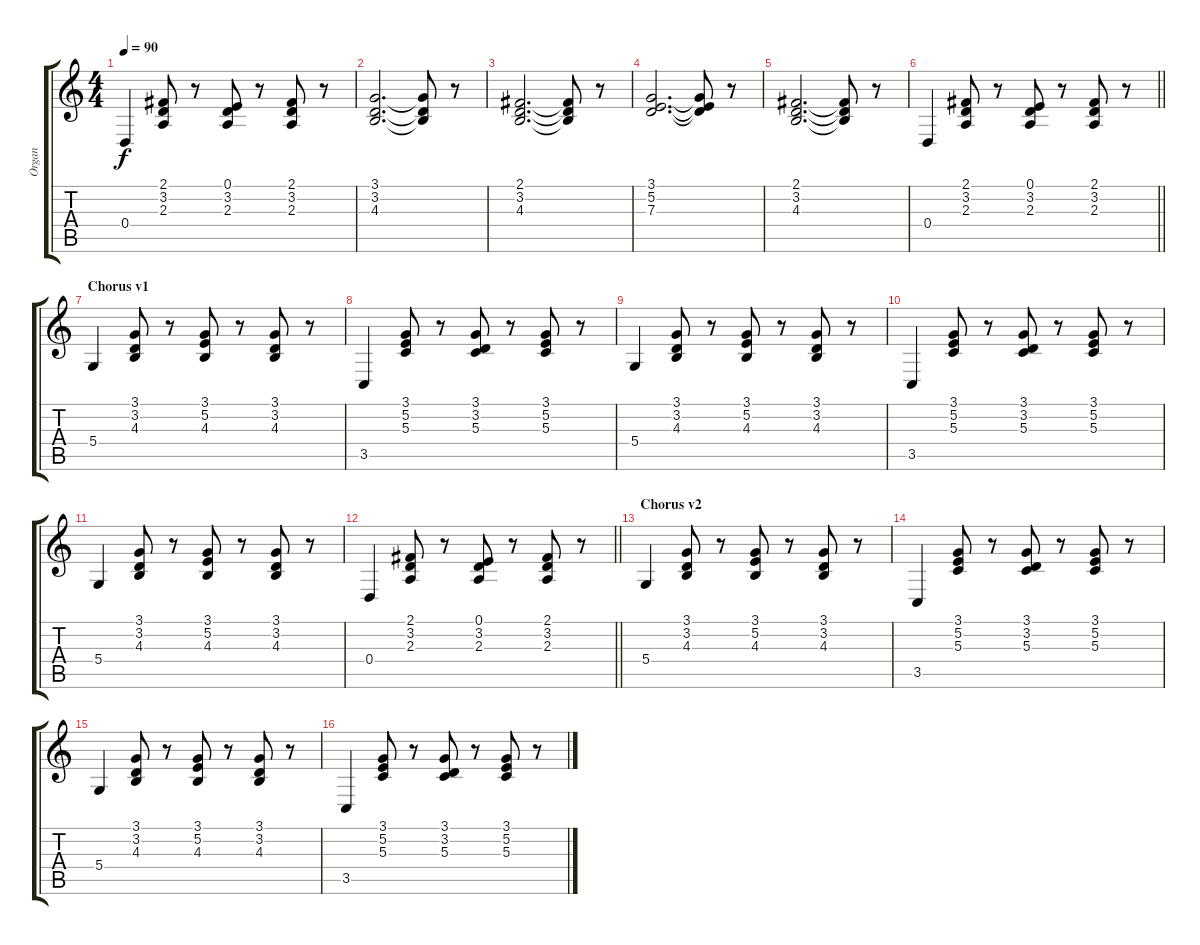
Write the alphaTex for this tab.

\track ("Organ" "Organ") {instrument drawbarorgan}
\staff {score tabs}
\tuning (E4 B3 G3 D3 A2 E2) {hide}
\ts (4 4)
\tempo 90
\clef g2
\ks c
0.4.4{dy f} (2.1 3.2 2.3).8 r.8 (0.1 3.2 2.3).8 r.8 (2.1 3.2 2.3).8 r.8 |
(3.1 3.2 4.3).2{d} (3.1{t} 3.2{t} 4.3{t}).8 r.8 |
(2.1 3.2 4.3).2{d} (2.1{t} 3.2{t} 4.3{t}).8 r.8 |
(3.1 5.2 7.3).2{d} (3.1{t} 5.2{t} 7.3{t}).8 r.8 |
(2.1 3.2 4.3).2{d} (2.1{t} 3.2{t} 4.3{t}).8 r.8 |
\barLineRight lightlight
0.4.4 (2.1 3.2 2.3).8 r.8 (0.1 3.2 2.3).8 r.8 (2.1 3.2 2.3).8 r.8 |
\section ("" "Chorus v1")
5.4.4 (3.1 3.2 4.3).8 r.8 (3.1 5.2 4.3).8 r.8 (3.1 3.2 4.3).8 r.8 |
3.5.4 (3.1 5.2 5.3).8 r.8 (3.1 3.2 5.3).8 r.8 (3.1 5.2 5.3).8 r.8 |
5.4.4 (3.1 3.2 4.3).8 r.8 (3.1 5.2 4.3).8 r.8 (3.1 3.2 4.3).8 r.8 |
3.5.4 (3.1 5.2 5.3).8 r.8 (3.1 3.2 5.3).8 r.8 (3.1 5.2 5.3).8 r.8 |
5.4.4 (3.1 3.2 4.3).8 r.8 (3.1 5.2 4.3).8 r.8 (3.1 3.2 4.3).8 r.8 |
\barLineRight lightlight
0.4.4 (2.1 3.2 2.3).8 r.8 (0.1 3.2 2.3).8 r.8 (2.1 3.2 2.3).8 r.8 |
\section ("" "Chorus v2")
5.4.4 (3.1 3.2 4.3).8 r.8 (3.1 5.2 4.3).8 r.8 (3.1 3.2 4.3).8 r.8 |
3.5.4 (3.1 5.2 5.3).8 r.8 (3.1 3.2 5.3).8 r.8 (3.1 5.2 5.3).8 r.8 |
5.4.4 (3.1 3.2 4.3).8 r.8 (3.1 5.2 4.3).8 r.8 (3.1 3.2 4.3).8 r.8 |
3.5.4 (3.1 5.2 5.3).8 r.8 (3.1 3.2 5.3).8 r.8 (3.1 5.2 5.3).8 r.8
